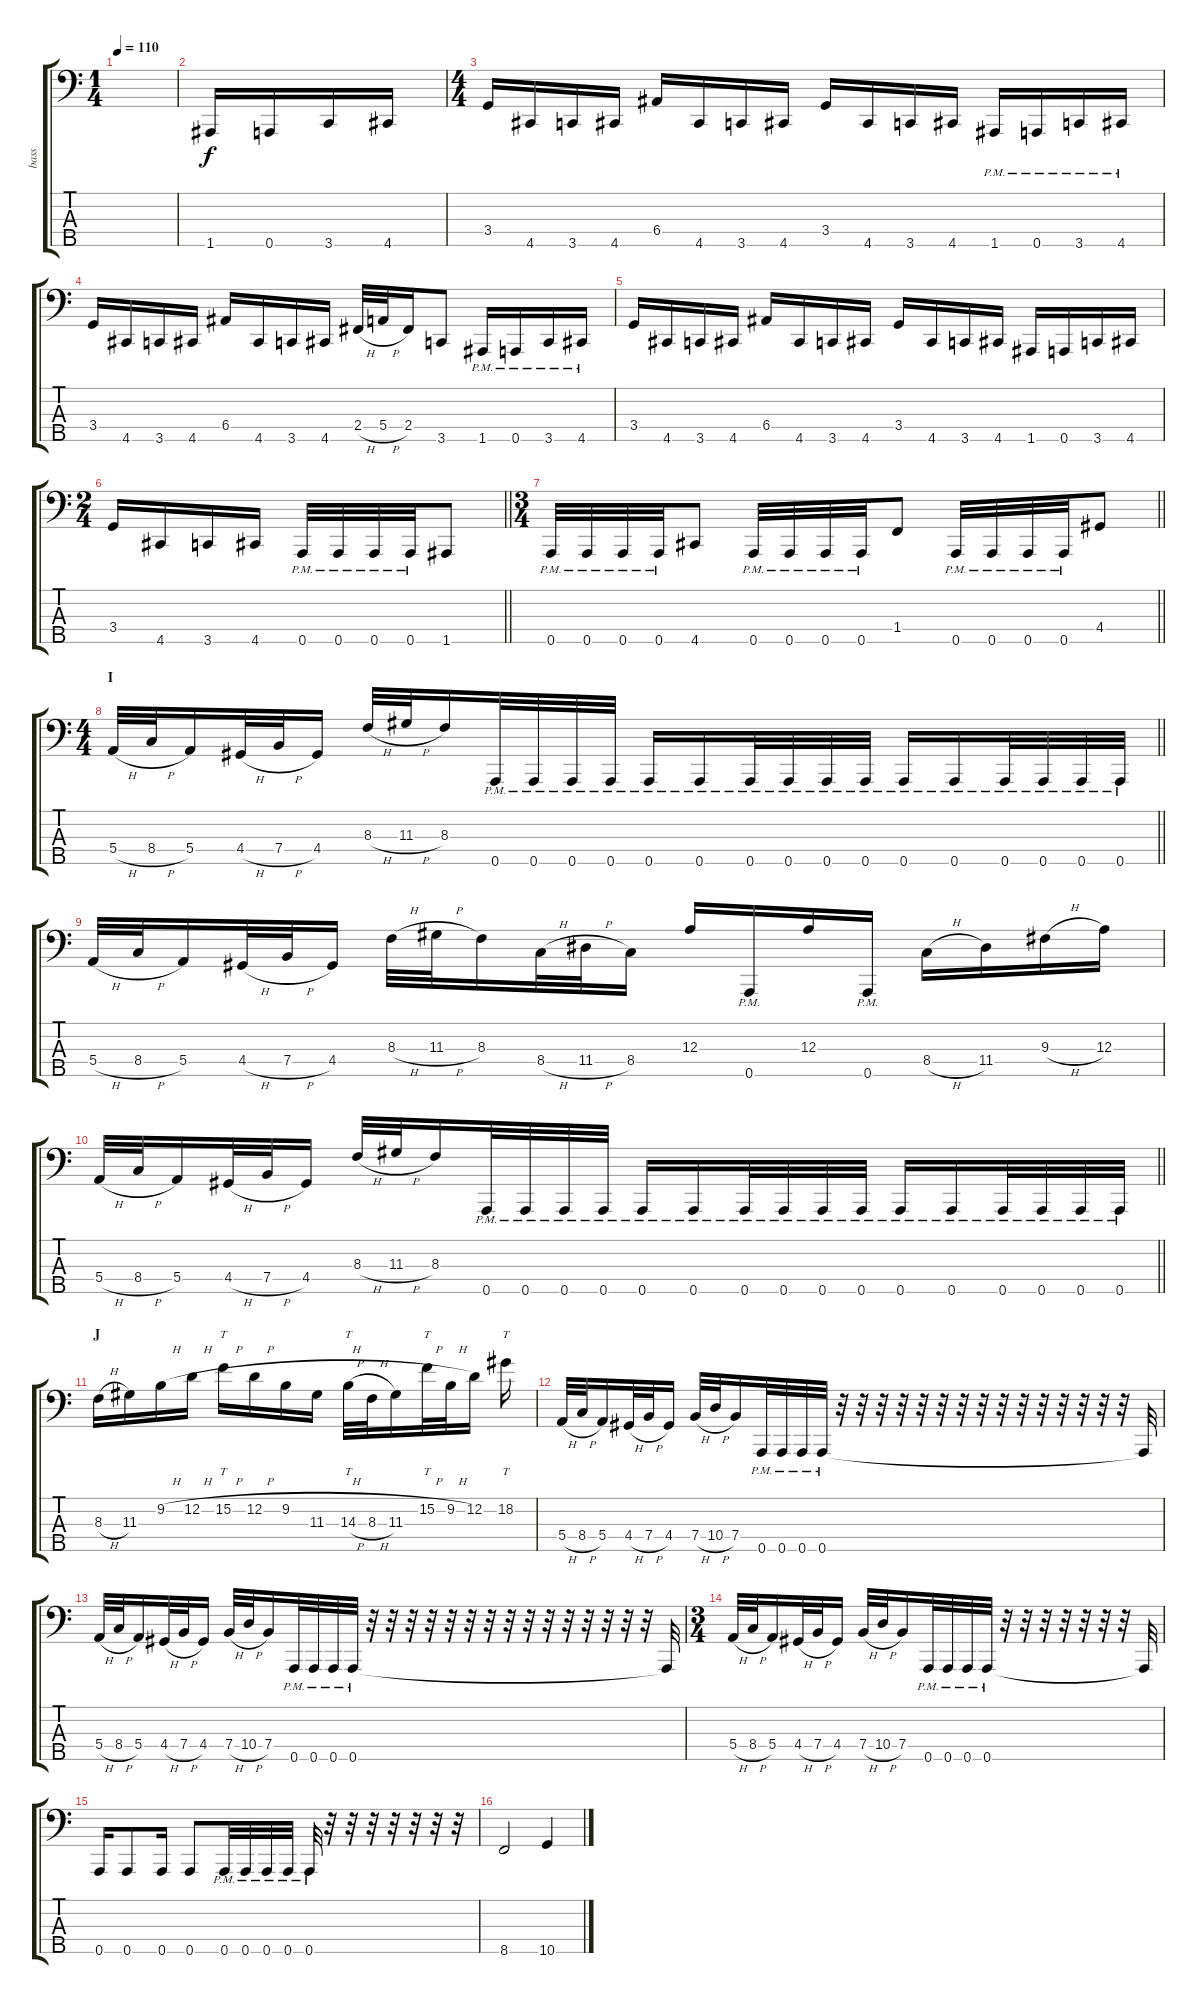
\track ("bass" "bass") {instrument electricbassfinger}
\staff {score tabs}
\tuning (Gb2 D2 A1 E1 A0) {hide}
\ts (1 4)
\tempo 110
\clef f4
\ks c
|
1.5.16 0.5.16 3.5.16 4.5.16 |
\ts (4 4)
3.4.16 4.5.16 3.5.16 4.5.16 6.4.16 4.5.16 3.5.16 4.5.16 3.4.16 4.5.16 3.5.16 4.5.16 1.5{pm}.16 0.5{pm}.16 3.5{pm}.16 4.5{pm}.16 |
3.4.16 4.5.16 3.5.16 4.5.16 6.4.16 4.5.16 3.5.16 4.5.16 2.4{h}.32 5.4{h}.32 2.4.16 3.5.8 1.5{pm}.16 0.5{pm}.16 3.5{pm}.16 4.5{pm}.16 |
3.4.16 4.5.16 3.5.16 4.5.16 6.4.16 4.5.16 3.5.16 4.5.16 3.4.16 4.5.16 3.5.16 4.5.16 1.5.16 0.5.16 3.5.16 4.5.16 |
\ts (2 4)
\barLineRight lightlight
3.4.16 4.5.16 3.5.16 4.5.16 0.5{pm}.32 0.5{pm}.32 0.5{pm}.32 0.5{pm}.32 1.5.8 |
\ts (3 4)
\barLineRight lightlight
0.5{pm}.32 0.5{pm}.32 0.5{pm}.32 0.5{pm}.32 4.5.8 0.5{pm}.32 0.5{pm}.32 0.5{pm}.32 0.5{pm}.32 1.4.8 0.5{pm}.32 0.5{pm}.32 0.5{pm}.32 0.5{pm}.32 4.4.8 |
\ts (4 4)
\section ("" "I")
\barLineRight lightlight
5.4{h}.32 8.4{h}.32 5.4.16 4.4{h}.32 7.4{h}.32 4.4.16 8.3{h}.32 11.3{h}.32 8.3.16 0.5{pm}.32 0.5{pm}.32 0.5{pm}.32 0.5{pm}.32 0.5{pm}.16 0.5{pm}.16 0.5{pm}.32 0.5{pm}.32 0.5{pm}.32 0.5{pm}.32 0.5{pm}.16 0.5{pm}.16 0.5{pm}.32 0.5{pm}.32 0.5{pm}.32 0.5{pm}.32 |
5.4{h}.32 8.4{h}.32 5.4.16 4.4{h}.32 7.4{h}.32 4.4.16 8.3{h}.32 11.3{h}.32 8.3.16 8.4{h}.32 11.4{h}.32 8.4.16 12.3.16 0.5{pm}.16 12.3.16 0.5{pm}.16 8.4{h}.16 11.4.16 9.3{h}.16 12.3.16 |
\barLineRight lightlight
5.4{h}.32 8.4{h}.32 5.4.16 4.4{h}.32 7.4{h}.32 4.4.16 8.3{h}.32 11.3{h}.32 8.3.16 0.5{pm}.32 0.5{pm}.32 0.5{pm}.32 0.5{pm}.32 0.5{pm}.16 0.5{pm}.16 0.5{pm}.32 0.5{pm}.32 0.5{pm}.32 0.5{pm}.32 0.5{pm}.16 0.5{pm}.16 0.5{pm}.32 0.5{pm}.32 0.5{pm}.32 0.5{pm}.32 |
\section ("" "J")
8.3{h}.16 11.3.16 9.2{h}.16 12.2{h}.16 15.2{h}.16{tt} 12.2{h}.16 9.2{h}.16 11.3.16 14.3{h}.32{tt} 8.3{h}.32 11.3.16 15.2{h}.32{tt} 9.2{h}.32 12.2.16 18.2.16{tt} |
5.4{h}.32 8.4{h}.32 5.4.16 4.4{h}.32 7.4{h}.32 4.4.16 7.4{h}.32 10.4{h}.32 7.4.16 0.5{pm}.32 0.5{pm}.32 0.5{pm}.32 0.5{pm}.32 r.32 r.32 r.32 r.32 r.32 r.32 r.32 r.32 r.32 r.32 r.32 r.32 r.32 r.32 r.32 0.5{t}.32 |
5.4{h}.32 8.4{h}.32 5.4.16 4.4{h}.32 7.4{h}.32 4.4.16 7.4{h}.32 10.4{h}.32 7.4.16 0.5{pm}.32 0.5{pm}.32 0.5{pm}.32 0.5{pm}.32 r.32 r.32 r.32 r.32 r.32 r.32 r.32 r.32 r.32 r.32 r.32 r.32 r.32 r.32 r.32 0.5{t}.32 |
\ts (3 4)
5.4{h}.32 8.4{h}.32 5.4.16 4.4{h}.32 7.4{h}.32 4.4.16 7.4{h}.32 10.4{h}.32 7.4.16 0.5{pm}.32 0.5{pm}.32 0.5{pm}.32 0.5{pm}.32 r.32 r.32 r.32 r.32 r.32 r.32 r.32 0.5{t}.32 |
0.5.16 0.5.8 0.5.16 0.5.8 0.5{pm}.32 0.5{pm}.32 0.5{pm}.32 0.5{pm}.32 0.5{pm}.32 r.32 r.32 r.32 r.32 r.32 r.32 r.32 |
8.5.2 10.5.4
